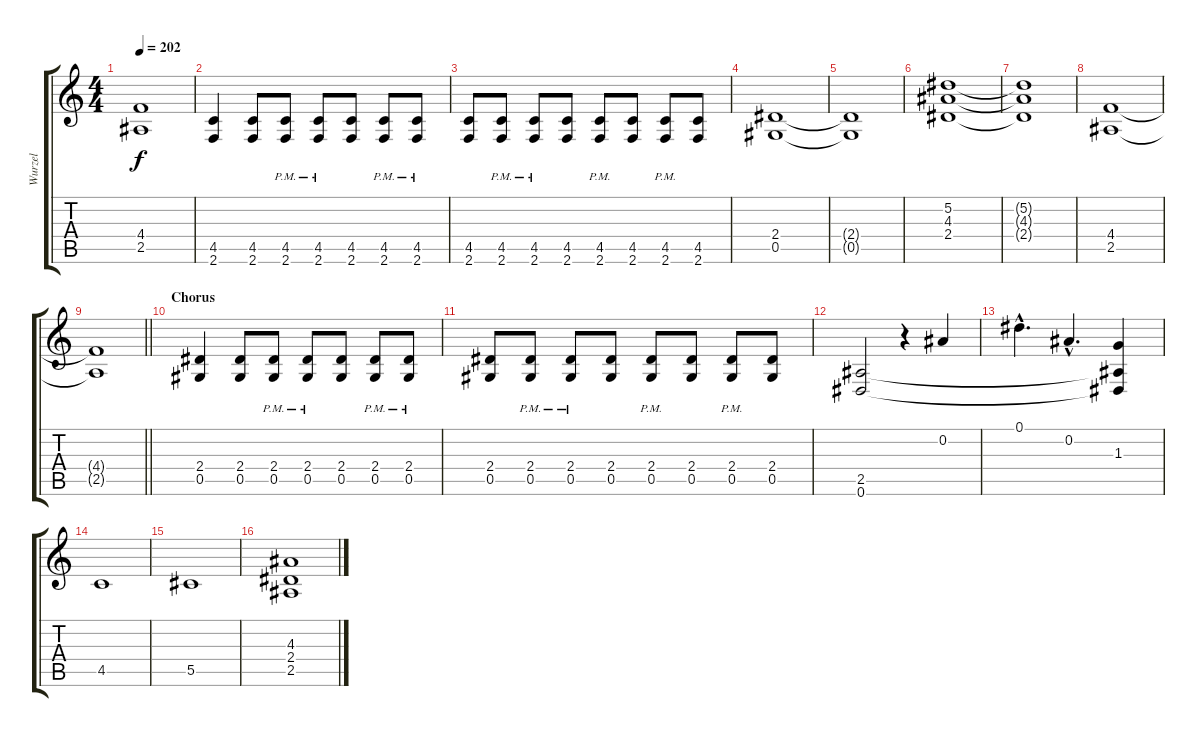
\track ("Wurzel" "Wurzel") {instrument distortionguitar}
\staff {score tabs}
\tuning (Eb4 Bb3 Gb3 Db3 Ab2 Eb2) {hide}
\ts (4 4)
\tempo 202
\clef g2
\ks c
(4.4{t} 2.5{t}).1{dy f} |
(4.5 2.6).4 (4.5 2.6).8 (4.5{pm} 2.6{pm}).8 (4.5{pm} 2.6{pm}).8 (4.5 2.6).8 (4.5{pm} 2.6{pm}).8 (4.5{pm} 2.6{pm}).8 |
(4.5 2.6).8 (4.5{pm} 2.6{pm}).8 (4.5{pm} 2.6{pm}).8 (4.5 2.6).8 (4.5{pm} 2.6{pm}).8 (4.5 2.6).8 (4.5{pm} 2.6{pm}).8 (4.5 2.6).8 |
(2.4 0.5).1 |
(2.4{t} 0.5{t}).1 |
(5.2 4.3 2.4).1 |
(5.2{t} 4.3{t} 2.4{t}).1 |
(4.4 2.5).1 |
\barLineRight lightlight
(4.4{t} 2.5{t}).1 |
\section ("" "Chorus")
(2.4 0.5).4 (2.4 0.5).8 (2.4{pm} 0.5{pm}).8 (2.4{pm} 0.5{pm}).8 (2.4 0.5).8 (2.4{pm} 0.5{pm}).8 (2.4{pm} 0.5{pm}).8 |
(2.4 0.5).8 (2.4{pm} 0.5{pm}).8 (2.4{pm} 0.5{pm}).8 (2.4 0.5).8 (2.4{pm} 0.5{pm}).8 (2.4 0.5).8 (2.4{pm} 0.5{pm}).8 (2.4 0.5).8 |
(2.5 0.6).2 r.4 0.2.4 |
0.1{hac}.4{d} 0.2{hac}.4{d} (1.3 2.5{t} 0.6{t}).4 |
4.5.1 |
5.5.1 |
(4.3 2.4 2.5).1
